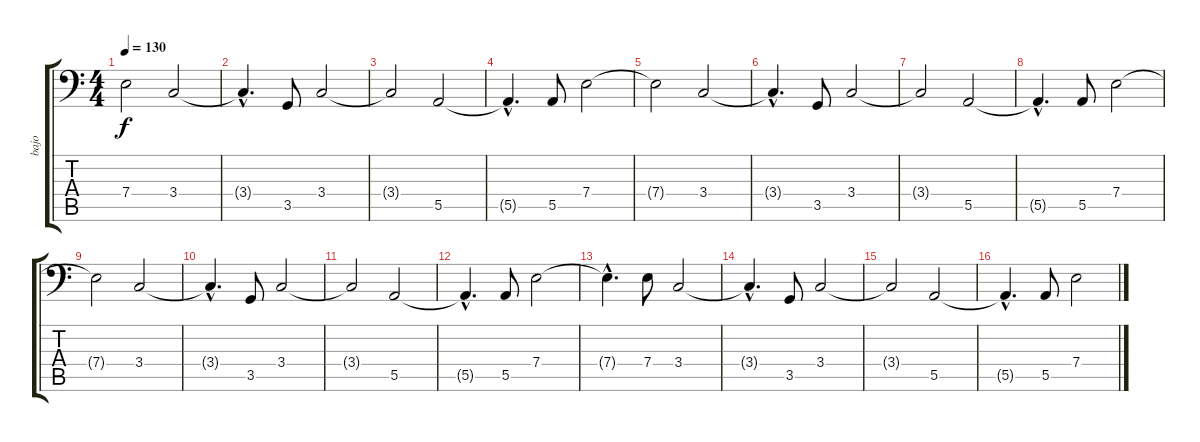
\track ("bajo" "bajo") {instrument electricbassfinger}
\staff {score tabs}
\tuning (C3 G2 D2 A1 E1 B0) {hide}
\ts (4 4)
\tempo 130
\clef f4
\ks c
7.4{t}.2{dy f} 3.4.2 |
3.4{hac t}.4{d} 3.5.8 3.4.2 |
3.4{t}.2 5.5.2 |
5.5{hac t}.4{d} 5.5.8 7.4.2 |
7.4{t}.2 3.4.2 |
3.4{hac t}.4{d} 3.5.8 3.4.2 |
3.4{t}.2 5.5.2 |
5.5{hac t}.4{d} 5.5.8 7.4.2 |
7.4{t}.2 3.4.2 |
3.4{hac t}.4{d} 3.5.8 3.4.2 |
3.4{t}.2 5.5.2 |
5.5{hac t}.4{d} 5.5.8 7.4.2 |
7.4{hac t}.4{d} 7.4.8 3.4.2 |
3.4{hac t}.4{d} 3.5.8 3.4.2 |
3.4{t}.2 5.5.2 |
5.5{hac t}.4{d} 5.5.8 7.4.2
